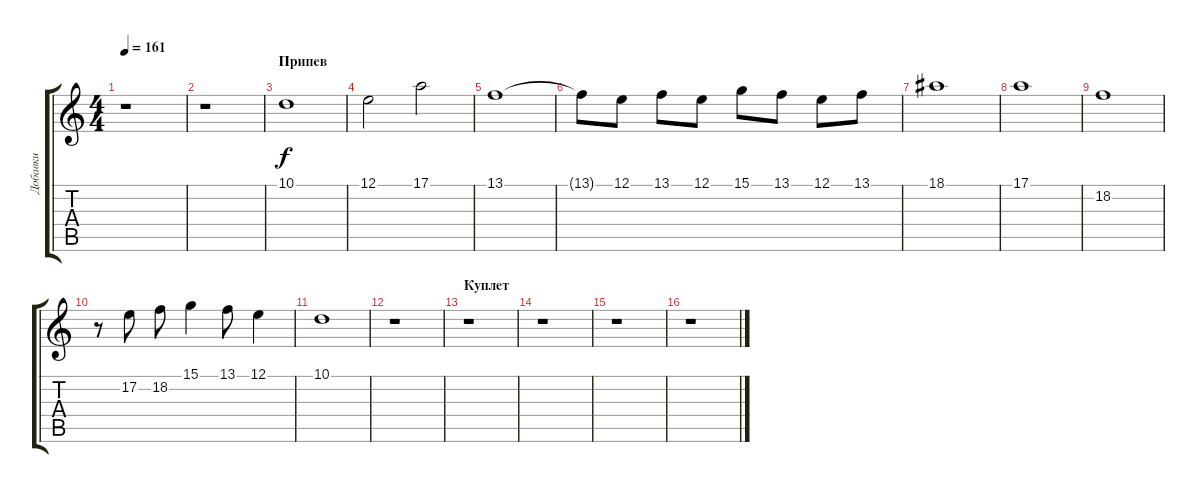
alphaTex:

\track ("Добавки" "Добавки") {instrument pad1newage}
\staff {score tabs}
\tuning (E4 B3 G3 D3 A2 E2) {hide}
\ts (4 4)
\tempo 161
\clef g2
\ks c
r.1{dy f} |
r.1 |
\section ("" "Припев")
10.1.1 |
12.1.2 17.1.2 |
13.1.1 |
13.1{t}.8 12.1.8 13.1.8 12.1.8 15.1.8 13.1.8 12.1.8 13.1.8 |
18.1.1 |
17.1.1 |
18.2.1 |
r.8 17.2.8 18.2.8 15.1.4 13.1.8 12.1.4 |
10.1.1 |
r.1 |
\section ("" "Куплет")
r.1 |
r.1 |
r.1 |
r.1
